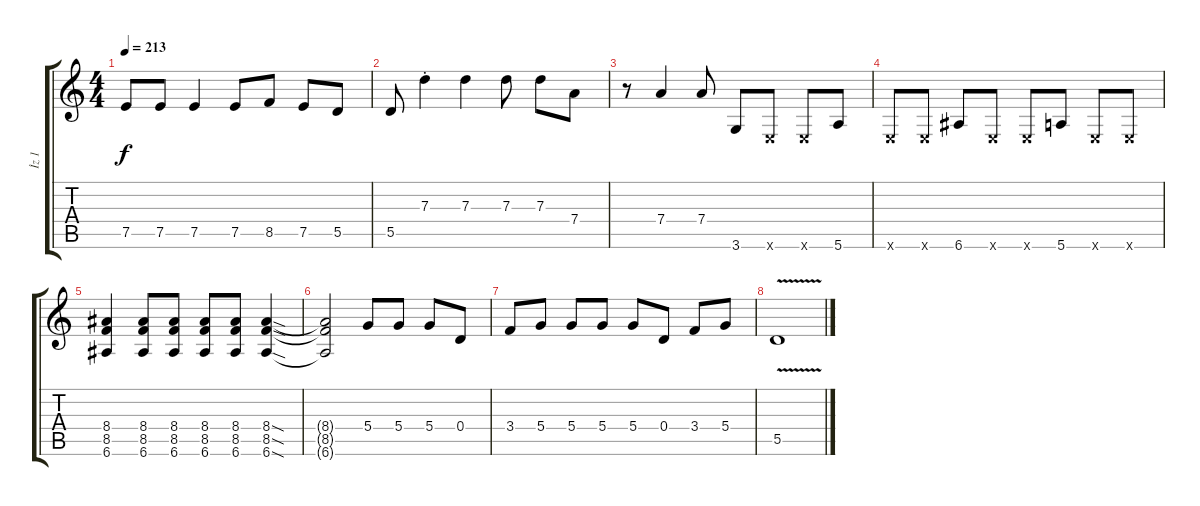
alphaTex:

\track ("İz 1" "İz 1") {instrument overdrivenguitar}
\staff {score tabs}
\tuning (E4 B3 G3 D3 A2 E2) {hide}
\ts (4 4)
\tempo 213
\clef g2
\ks c
7.5{t}.8{dy f} 7.5.8 7.5.4 7.5.8 8.5.8 7.5.8 5.5.8 |
5.5.8 7.3{st}.4 7.3.4 7.3.8 7.3.8 7.4.8 |
r.8 7.4.4 7.4.8 3.6.8 0.6{x}.8 0.6{x}.8 5.6.8 |
0.6{x}.8 0.6{x}.8 6.6.8 0.6{x}.8 0.6{x}.8 5.6.8 0.6{x}.8 0.6{x}.8 |
(8.4 8.5 6.6).4 (8.4 8.5 6.6).8 (8.4 8.5 6.6).8 (8.4 8.5 6.6).8 (8.4 8.5 6.6).8 (8.4{sod} 8.5{sod} 6.6{sod}).4 |
(8.4{t} 8.5{t} 6.6{t}).2 5.4.8 5.4.8 5.4.8 0.4.8 |
3.4.8 5.4.8 5.4.8 5.4.8 5.4.8 0.4.8 3.4.8 5.4.8 |
5.5{v}.1
